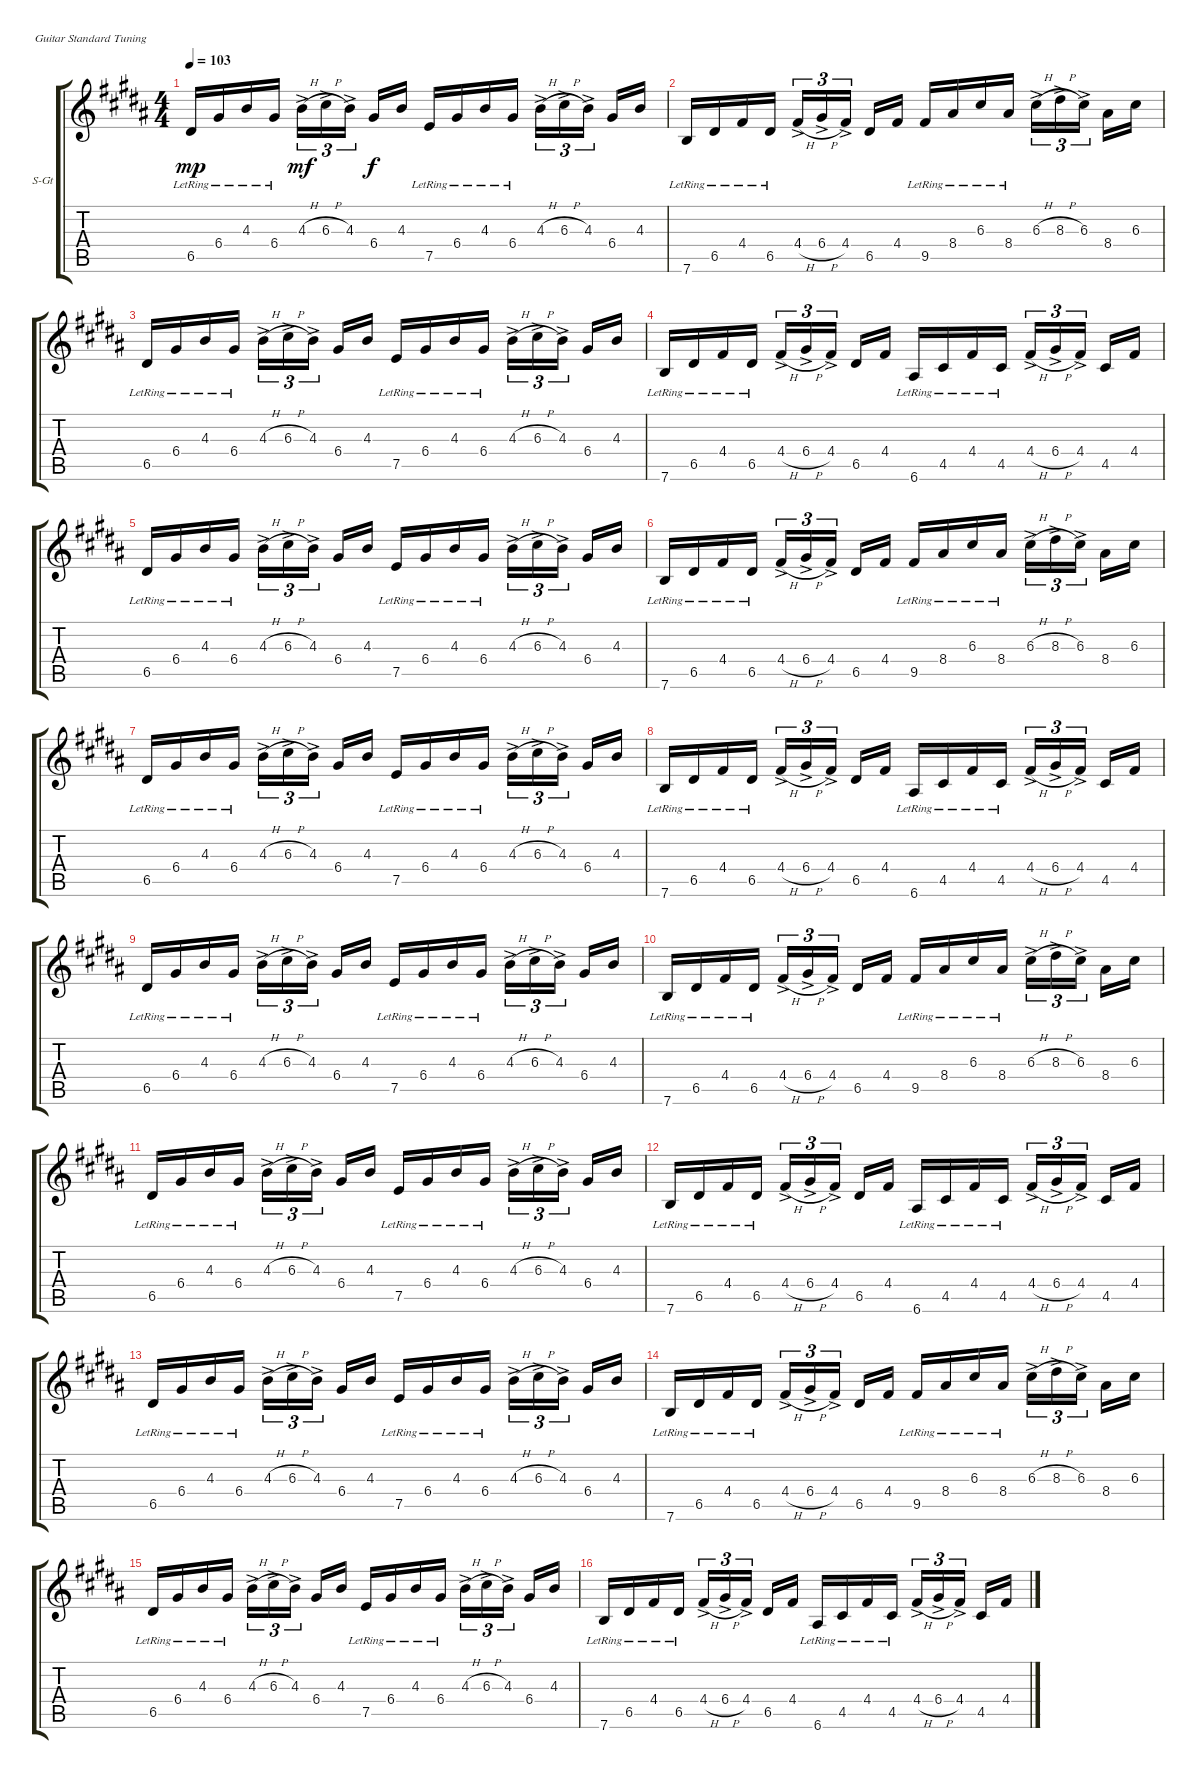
\defaultSystemsLayout 4
\bracketExtendMode groupsimilarinstruments
\firstSystemTrackNameOrientation horizontal
\otherSystemsTrackNameOrientation horizontal
\track ("Acoustick guitar" "S-Gt") {instrument acousticguitarsteel}
\staff {score tabs}
\tuning (E4 B3 G3 D3 A2 E2)
\ts (4 4)
\tempo 103
\clef g2
\ks b
6.5{lr}.16{dy mp instrument acousticguitarsteel} 6.4{lr}.16 4.3{lr}.16 6.4{lr}.16 4.3{h ac}.16{tu (3 2) dy mf} 6.3{h ac}.16{tu (3 2)} 4.3{ac}.16{tu (3 2)} 6.4.16{dy f} 4.3.16 7.5{lr}.16 6.4{lr}.16 4.3{lr}.16 6.4{lr}.16 4.3{h ac}.16{tu (3 2)} 6.3{h ac}.16{tu (3 2)} 4.3{ac}.16{tu (3 2)} 6.4.16 4.3.16 |
7.6{lr}.16 6.5{lr}.16 4.4{lr}.16 6.5{lr}.16 4.4{h ac}.16{tu (3 2)} 6.4{h ac}.16{tu (3 2)} 4.4{ac}.16{tu (3 2)} 6.5.16 4.4.16 9.5{lr}.16 8.4{lr}.16 6.3{lr}.16 8.4{lr}.16 6.3{h ac}.16{tu (3 2)} 8.3{h ac}.16{tu (3 2)} 6.3{ac}.16{tu (3 2)} 8.4.16 6.3.16 |
6.5{lr}.16 6.4{lr}.16 4.3{lr}.16 6.4{lr}.16 4.3{h ac}.16{tu (3 2)} 6.3{h ac}.16{tu (3 2)} 4.3{ac}.16{tu (3 2)} 6.4.16 4.3.16 7.5{lr}.16 6.4{lr}.16 4.3{lr}.16 6.4{lr}.16 4.3{h ac}.16{tu (3 2)} 6.3{h ac}.16{tu (3 2)} 4.3{ac}.16{tu (3 2)} 6.4.16 4.3.16 |
7.6{lr}.16 6.5{lr}.16 4.4{lr}.16 6.5{lr}.16 4.4{h ac}.16{tu (3 2)} 6.4{h ac}.16{tu (3 2)} 4.4{ac}.16{tu (3 2)} 6.5.16 4.4.16 6.6{lr}.16 4.5{lr}.16 4.4{lr}.16 4.5{lr}.16 4.4{h ac}.16{tu (3 2)} 6.4{h ac}.16{tu (3 2)} 4.4{ac}.16{tu (3 2)} 4.5.16 4.4.16 |
6.5{lr}.16 6.4{lr}.16 4.3{lr}.16 6.4{lr}.16 4.3{h ac}.16{tu (3 2)} 6.3{h ac}.16{tu (3 2)} 4.3{ac}.16{tu (3 2)} 6.4.16 4.3.16 7.5{lr}.16 6.4{lr}.16 4.3{lr}.16 6.4{lr}.16 4.3{h ac}.16{tu (3 2)} 6.3{h ac}.16{tu (3 2)} 4.3{ac}.16{tu (3 2)} 6.4.16 4.3.16 |
7.6{lr}.16 6.5{lr}.16 4.4{lr}.16 6.5{lr}.16 4.4{h ac}.16{tu (3 2)} 6.4{h ac}.16{tu (3 2)} 4.4{ac}.16{tu (3 2)} 6.5.16 4.4.16 9.5{lr}.16 8.4{lr}.16 6.3{lr}.16 8.4{lr}.16 6.3{h ac}.16{tu (3 2)} 8.3{h ac}.16{tu (3 2)} 6.3{ac}.16{tu (3 2)} 8.4.16 6.3.16 |
6.5{lr}.16 6.4{lr}.16 4.3{lr}.16 6.4{lr}.16 4.3{h ac}.16{tu (3 2)} 6.3{h ac}.16{tu (3 2)} 4.3{ac}.16{tu (3 2)} 6.4.16 4.3.16 7.5{lr}.16 6.4{lr}.16 4.3{lr}.16 6.4{lr}.16 4.3{h ac}.16{tu (3 2)} 6.3{h ac}.16{tu (3 2)} 4.3{ac}.16{tu (3 2)} 6.4.16 4.3.16 |
7.6{lr}.16 6.5{lr}.16 4.4{lr}.16 6.5{lr}.16 4.4{h ac}.16{tu (3 2)} 6.4{h ac}.16{tu (3 2)} 4.4{ac}.16{tu (3 2)} 6.5.16 4.4.16 6.6{lr}.16 4.5{lr}.16 4.4{lr}.16 4.5{lr}.16 4.4{h ac}.16{tu (3 2)} 6.4{h ac}.16{tu (3 2)} 4.4{ac}.16{tu (3 2)} 4.5.16 4.4.16 |
6.5{lr}.16 6.4{lr}.16 4.3{lr}.16 6.4{lr}.16 4.3{h ac}.16{tu (3 2)} 6.3{h ac}.16{tu (3 2)} 4.3{ac}.16{tu (3 2)} 6.4.16 4.3.16 7.5{lr}.16 6.4{lr}.16 4.3{lr}.16 6.4{lr}.16 4.3{h ac}.16{tu (3 2)} 6.3{h ac}.16{tu (3 2)} 4.3{ac}.16{tu (3 2)} 6.4.16 4.3.16 |
7.6{lr}.16 6.5{lr}.16 4.4{lr}.16 6.5{lr}.16 4.4{h ac}.16{tu (3 2)} 6.4{h ac}.16{tu (3 2)} 4.4{ac}.16{tu (3 2)} 6.5.16 4.4.16 9.5{lr}.16 8.4{lr}.16 6.3{lr}.16 8.4{lr}.16 6.3{h ac}.16{tu (3 2)} 8.3{h ac}.16{tu (3 2)} 6.3{ac}.16{tu (3 2)} 8.4.16 6.3.16 |
6.5{lr}.16 6.4{lr}.16 4.3{lr}.16 6.4{lr}.16 4.3{h ac}.16{tu (3 2)} 6.3{h ac}.16{tu (3 2)} 4.3{ac}.16{tu (3 2)} 6.4.16 4.3.16 7.5{lr}.16 6.4{lr}.16 4.3{lr}.16 6.4{lr}.16 4.3{h ac}.16{tu (3 2)} 6.3{h ac}.16{tu (3 2)} 4.3{ac}.16{tu (3 2)} 6.4.16 4.3.16 |
7.6{lr}.16 6.5{lr}.16 4.4{lr}.16 6.5{lr}.16 4.4{h ac}.16{tu (3 2)} 6.4{h ac}.16{tu (3 2)} 4.4{ac}.16{tu (3 2)} 6.5.16 4.4.16 6.6{lr}.16 4.5{lr}.16 4.4{lr}.16 4.5{lr}.16 4.4{h ac}.16{tu (3 2)} 6.4{h ac}.16{tu (3 2)} 4.4{ac}.16{tu (3 2)} 4.5.16 4.4.16 |
6.5{lr}.16 6.4{lr}.16 4.3{lr}.16 6.4{lr}.16 4.3{h ac}.16{tu (3 2)} 6.3{h ac}.16{tu (3 2)} 4.3{ac}.16{tu (3 2)} 6.4.16 4.3.16 7.5{lr}.16 6.4{lr}.16 4.3{lr}.16 6.4{lr}.16 4.3{h ac}.16{tu (3 2)} 6.3{h ac}.16{tu (3 2)} 4.3{ac}.16{tu (3 2)} 6.4.16 4.3.16 |
7.6{lr}.16 6.5{lr}.16 4.4{lr}.16 6.5{lr}.16 4.4{h ac}.16{tu (3 2)} 6.4{h ac}.16{tu (3 2)} 4.4{ac}.16{tu (3 2)} 6.5.16 4.4.16 9.5{lr}.16 8.4{lr}.16 6.3{lr}.16 8.4{lr}.16 6.3{h ac}.16{tu (3 2)} 8.3{h ac}.16{tu (3 2)} 6.3{ac}.16{tu (3 2)} 8.4.16 6.3.16 |
6.5{lr}.16 6.4{lr}.16 4.3{lr}.16 6.4{lr}.16 4.3{h ac}.16{tu (3 2)} 6.3{h ac}.16{tu (3 2)} 4.3{ac}.16{tu (3 2)} 6.4.16 4.3.16 7.5{lr}.16 6.4{lr}.16 4.3{lr}.16 6.4{lr}.16 4.3{h ac}.16{tu (3 2)} 6.3{h ac}.16{tu (3 2)} 4.3{ac}.16{tu (3 2)} 6.4.16 4.3.16 |
7.6{lr}.16 6.5{lr}.16 4.4{lr}.16 6.5{lr}.16 4.4{h ac}.16{tu (3 2)} 6.4{h ac}.16{tu (3 2)} 4.4{ac}.16{tu (3 2)} 6.5.16 4.4.16 6.6{lr}.16 4.5{lr}.16 4.4{lr}.16 4.5{lr}.16 4.4{h ac}.16{tu (3 2)} 6.4{h ac}.16{tu (3 2)} 4.4{ac}.16{tu (3 2)} 4.5.16 4.4.16
